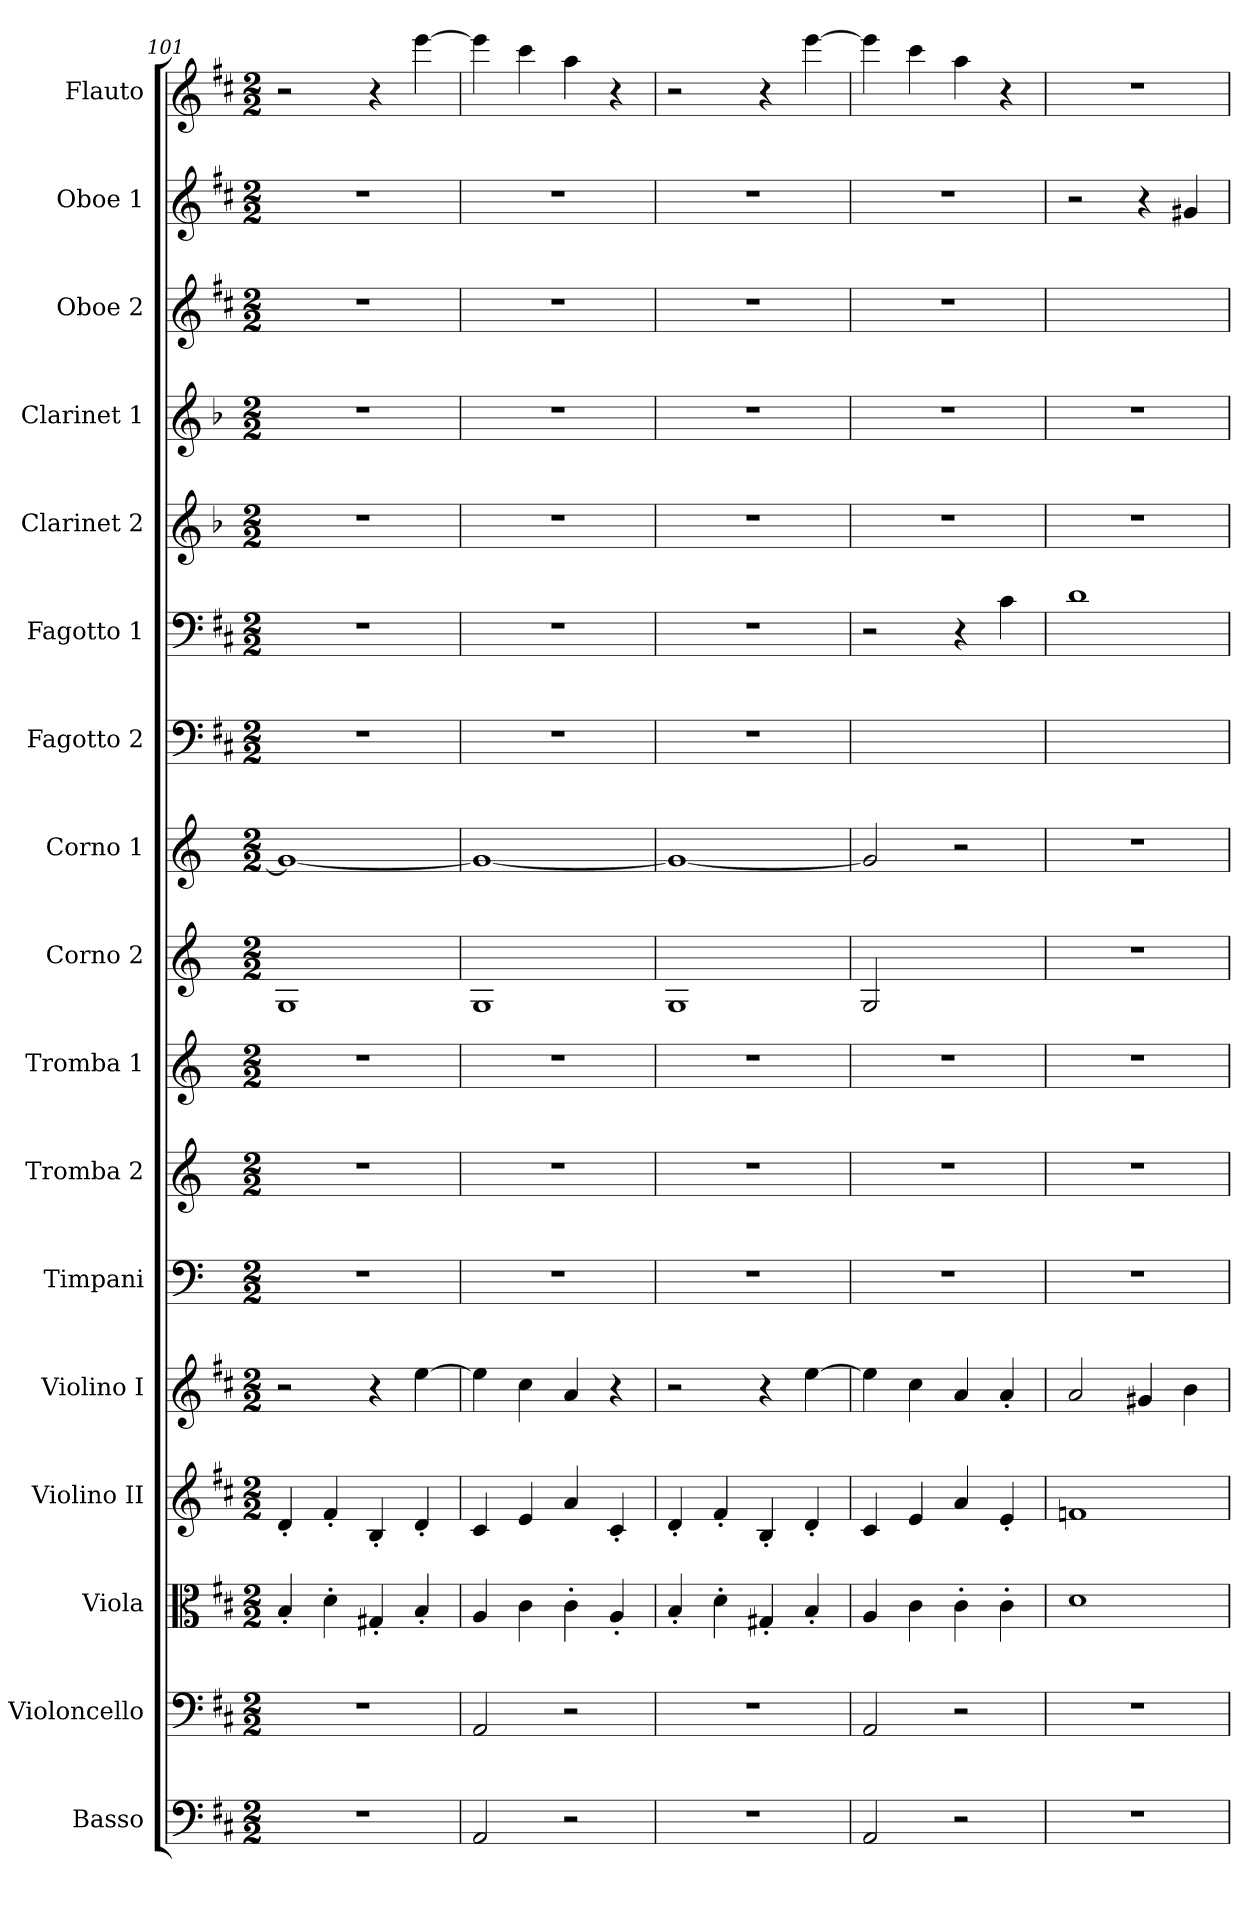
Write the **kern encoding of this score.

**kern	**kern	**kern	**kern	**kern	**kern	**kern	**kern	**kern	**kern	**kern	**kern	**kern	**kern	**kern	**kern	**kern
*part17	*part16	*part15	*part14	*part13	*part12	*part11	*part10	*part9	*part8	*part7	*part6	*part5	*part4	*part3	*part2	*part1
*staff17	*staff16	*staff15	*staff14	*staff13	*staff12	*staff11	*staff10	*staff9	*staff8	*staff7	*staff6	*staff5	*staff4	*staff3	*staff2	*staff1
*I"Basso	*I"Violoncello	*I"Viola	*I"Violino II	*I"Violino I	*I"Timpani	*I"Tromba 2	*I"Tromba 1	*I"Corno 2	*I"Corno 1	*I"Fagotto 2	*I"Fagotto 1	*I"Clarinet 2	*I"Clarinet 1	*I"Oboe 2	*I"Oboe 1	*I"Flauto
*	*I'Vc	*I'Vla	*I'Vln	*I'Vln	*	*	*	*	*	*	*	*I'Cl	*I'Cl	*I'Ob	*I'Ob	*I'Fl
*clefF4	*clefF4	*clefC3	*clefG2	*clefG2	*clefF4	*clefG2	*clefG2	*clefG2	*clefG2	*clefF4	*clefF4	*clefG2	*clefG2	*clefG2	*clefG2	*clefG2
*ITrd7c12	*	*	*	*	*	*ITrd-1c-2	*ITrd-1c-2	*ITrd6c10	*ITrd6c10	*	*	*ITrd2c3	*ITrd2c3	*	*	*
*k[f#c#]	*k[f#c#]	*k[f#c#]	*k[f#c#]	*k[f#c#]	*	*	*	*	*	*k[f#c#]	*k[f#c#]	*k[f#c#]	*k[f#c#]	*k[f#c#]	*k[f#c#]	*k[f#c#]
*M2/2	*M2/2	*M2/2	*M2/2	*M2/2	*M2/2	*M2/2	*M2/2	*M2/2	*M2/2	*M2/2	*M2/2	*M2/2	*M2/2	*M2/2	*M2/2	*M2/2
=101	=101	=101	=101	=101	=101	=101	=101	=101	=101	=101	=101	=101	=101	=101	=101	=101
1r	1r	4B'	4d'	2r	1r	1r	1r	1AA	1A_	1r	1r	1r	1r	1r	1r	2r
.	.	4d'	4f#'	.	.	.	.	.	.	.	.	.	.	.	.	.
.	.	4G#X'	4B'	4r	.	.	.	.	.	.	.	.	.	.	.	4r
.	.	4B'	4d'	[4ee	.	.	.	.	.	.	.	.	.	.	.	[4eee
=102	=102	=102	=102	=102	=102	=102	=102	=102	=102	=102	=102	=102	=102	=102	=102	=102
2AAA	2AA	4A	4c#	4ee]	1r	1r	1r	1AA	1A_	1r	1r	1r	1r	1r	1r	4eee]
.	.	4c#	4e	4cc#	.	.	.	.	.	.	.	.	.	.	.	4ccc#
2r	2r	4c#'	4a	4a	.	.	.	.	.	.	.	.	.	.	.	4aa
.	.	4A'	4c#'	4r	.	.	.	.	.	.	.	.	.	.	.	4r
=103	=103	=103	=103	=103	=103	=103	=103	=103	=103	=103	=103	=103	=103	=103	=103	=103
1r	1r	4B'	4d'	2r	1r	1r	1r	1AA	1A_	1r	1r	1r	1r	1r	1r	2r
.	.	4d'	4f#'	.	.	.	.	.	.	.	.	.	.	.	.	.
.	.	4G#X'	4B'	4r	.	.	.	.	.	.	.	.	.	.	.	4r
.	.	4B'	4d'	[4ee	.	.	.	.	.	.	.	.	.	.	.	[4eee
=104	=104	=104	=104	=104	=104	=104	=104	=104	=104	=104	=104	=104	=104	=104	=104	=104
2AAA	2AA	4A	4c#	4ee]	1r	1r	1r	2AA	2A]	1ryy	2r	1r	1r	1r	1r	4eee]
.	.	4c#	4e	4cc#	.	.	.	.	.	.	.	.	.	.	.	4ccc#
2r	2r	4c#'	4a	4a	.	.	.	2ryy	2r	.	4r	.	.	.	.	4aa
.	.	4c#'	4e'	4a'	.	.	.	.	.	.	4c#	.	.	.	.	4r
=105	=105	=105	=105	=105	=105	=105	=105	=105	=105	=105	=105	=105	=105	=105	=105	=105
1r	1r	1d	1fn	2a	1r	1r	1r	1r	1r	1ryy	1d	1r	1r	1ryy	2r	1r
.	.	.	.	4g#X	.	.	.	.	.	.	.	.	.	.	4r	.
.	.	.	.	4b	.	.	.	.	.	.	.	.	.	.	4g#X	.
=	=	=	=	=	=	=	=	=	=	=	=	=	=	=	=	=
*-	*-	*-	*-	*-	*-	*-	*-	*-	*-	*-	*-	*-	*-	*-	*-	*-
